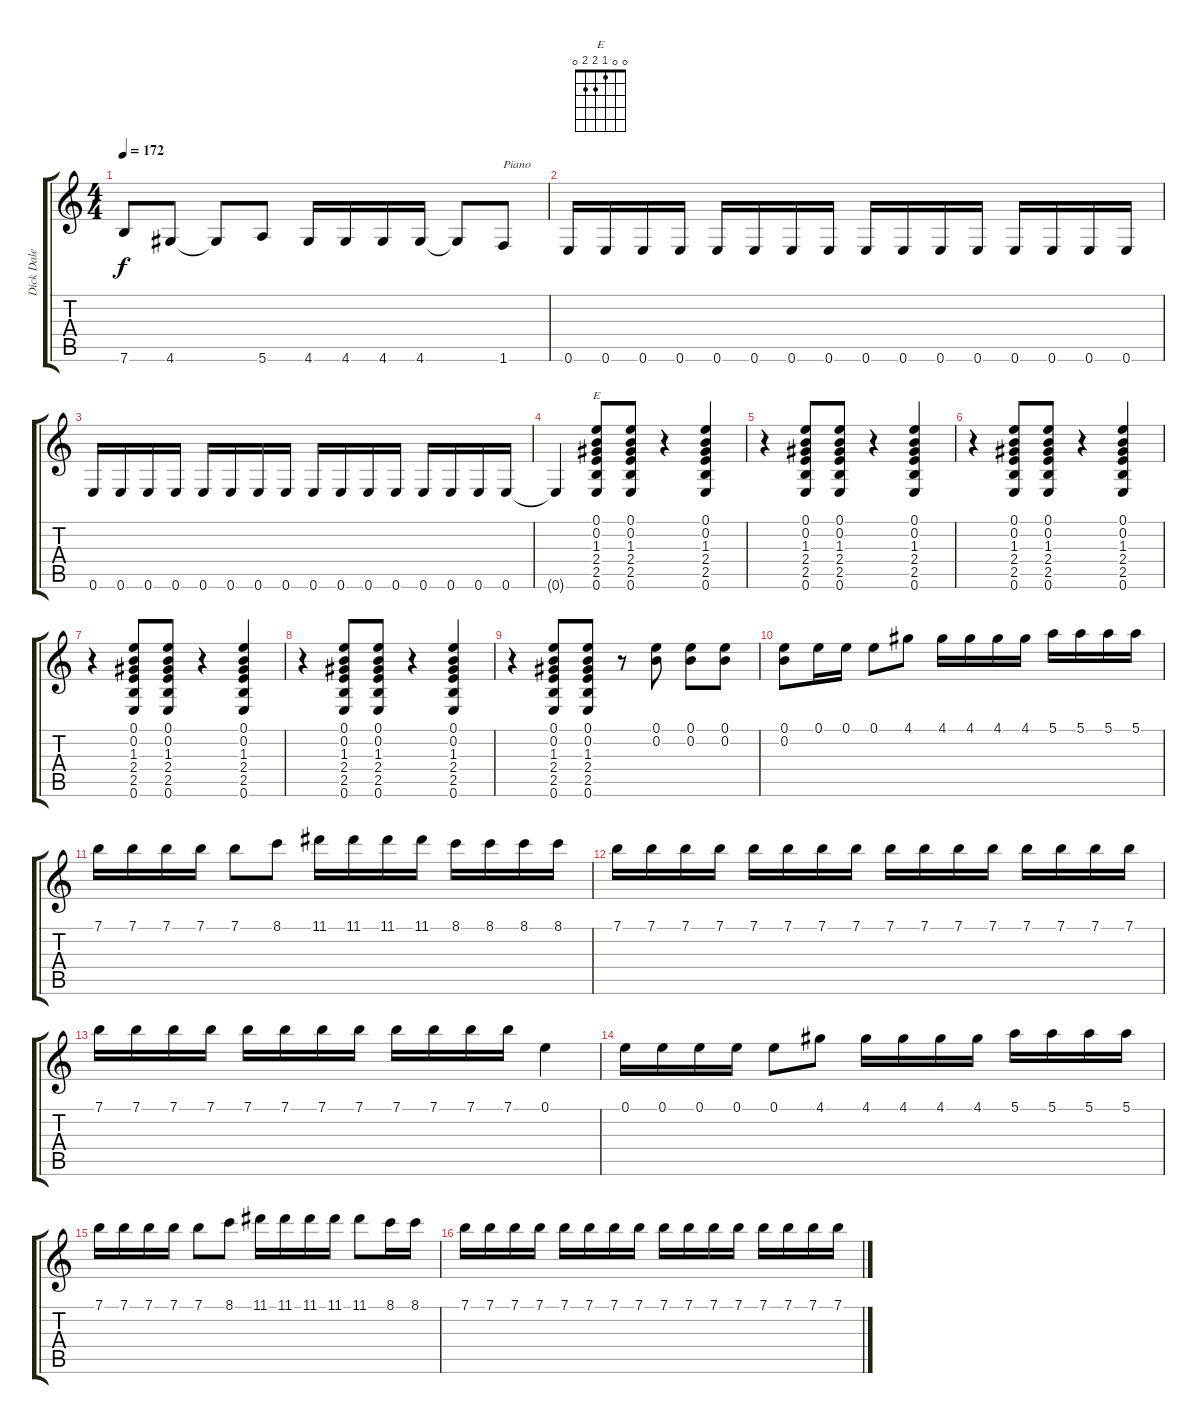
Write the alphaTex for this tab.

\track ("Dick Dale" "Dick Dale") {instrument overdrivenguitar}
\staff {score tabs}
\tuning (E4 B3 G3 D3 A2 E2) {hide}
\chord ("E" 0 0 1 2 2 0)
\ts (4 4)
\tempo 172
\clef g2
\ks c
7.6.8{dy f} 4.6.8 4.6{t}.8 5.6.8 4.6.16 4.6.16 4.6.16 4.6.16 4.6{t}.8 1.6.8{txt "Piano"} |
0.6.16 0.6.16 0.6.16 0.6.16 0.6.16 0.6.16 0.6.16 0.6.16 0.6.16 0.6.16 0.6.16 0.6.16 0.6.16 0.6.16 0.6.16 0.6.16 |
0.6.16 0.6.16 0.6.16 0.6.16 0.6.16 0.6.16 0.6.16 0.6.16 0.6.16 0.6.16 0.6.16 0.6.16 0.6.16 0.6.16 0.6.16 0.6.16 |
0.6{t}.4 (0.1 0.2 1.3 2.4 2.5 0.6).8{ch "E" volume 1} (0.1 0.2 1.3 2.4 2.5 0.6).8 r.4 (0.1 0.2 1.3 2.4 2.5 0.6).4 |
r.4 (0.1 0.2 1.3 2.4 2.5 0.6).8 (0.1 0.2 1.3 2.4 2.5 0.6).8 r.4 (0.1 0.2 1.3 2.4 2.5 0.6).4 |
r.4 (0.1 0.2 1.3 2.4 2.5 0.6).8 (0.1 0.2 1.3 2.4 2.5 0.6).8 r.4 (0.1 0.2 1.3 2.4 2.5 0.6).4 |
r.4 (0.1 0.2 1.3 2.4 2.5 0.6).8 (0.1 0.2 1.3 2.4 2.5 0.6).8 r.4 (0.1 0.2 1.3 2.4 2.5 0.6).4 |
r.4 (0.1 0.2 1.3 2.4 2.5 0.6).8 (0.1 0.2 1.3 2.4 2.5 0.6).8 r.4 (0.1 0.2 1.3 2.4 2.5 0.6).4 |
r.4 (0.1 0.2 1.3 2.4 2.5 0.6).8 (0.1 0.2 1.3 2.4 2.5 0.6).8 r.8 (0.1 0.2).8{volume 7} (0.1 0.2).8 (0.1 0.2).8 |
(0.1 0.2).8 0.1.16 0.1.16 0.1.8 4.1.8 4.1.16 4.1.16 4.1.16 4.1.16 5.1.16 5.1.16 5.1.16 5.1.16 |
7.1.16 7.1.16 7.1.16 7.1.16 7.1.8 8.1.8 11.1.16 11.1.16 11.1.16 11.1.16 8.1.16 8.1.16 8.1.16 8.1.16 |
7.1.16 7.1.16 7.1.16 7.1.16 7.1.16 7.1.16 7.1.16 7.1.16 7.1.16 7.1.16 7.1.16 7.1.16 7.1.16 7.1.16 7.1.16 7.1.16 |
7.1.16 7.1.16 7.1.16 7.1.16 7.1.16 7.1.16 7.1.16 7.1.16 7.1.16 7.1.16 7.1.16 7.1.16 0.1.4 |
0.1.16 0.1.16 0.1.16 0.1.16 0.1.8 4.1.8 4.1.16 4.1.16 4.1.16 4.1.16 5.1.16 5.1.16 5.1.16 5.1.16 |
7.1.16 7.1.16 7.1.16 7.1.16 7.1.8 8.1.8 11.1.16 11.1.16 11.1.16 11.1.16 11.1.8 8.1.16 8.1.16 |
7.1.16 7.1.16 7.1.16 7.1.16 7.1.16 7.1.16 7.1.16 7.1.16 7.1.16 7.1.16 7.1.16 7.1.16 7.1.16 7.1.16 7.1.16 7.1.16
